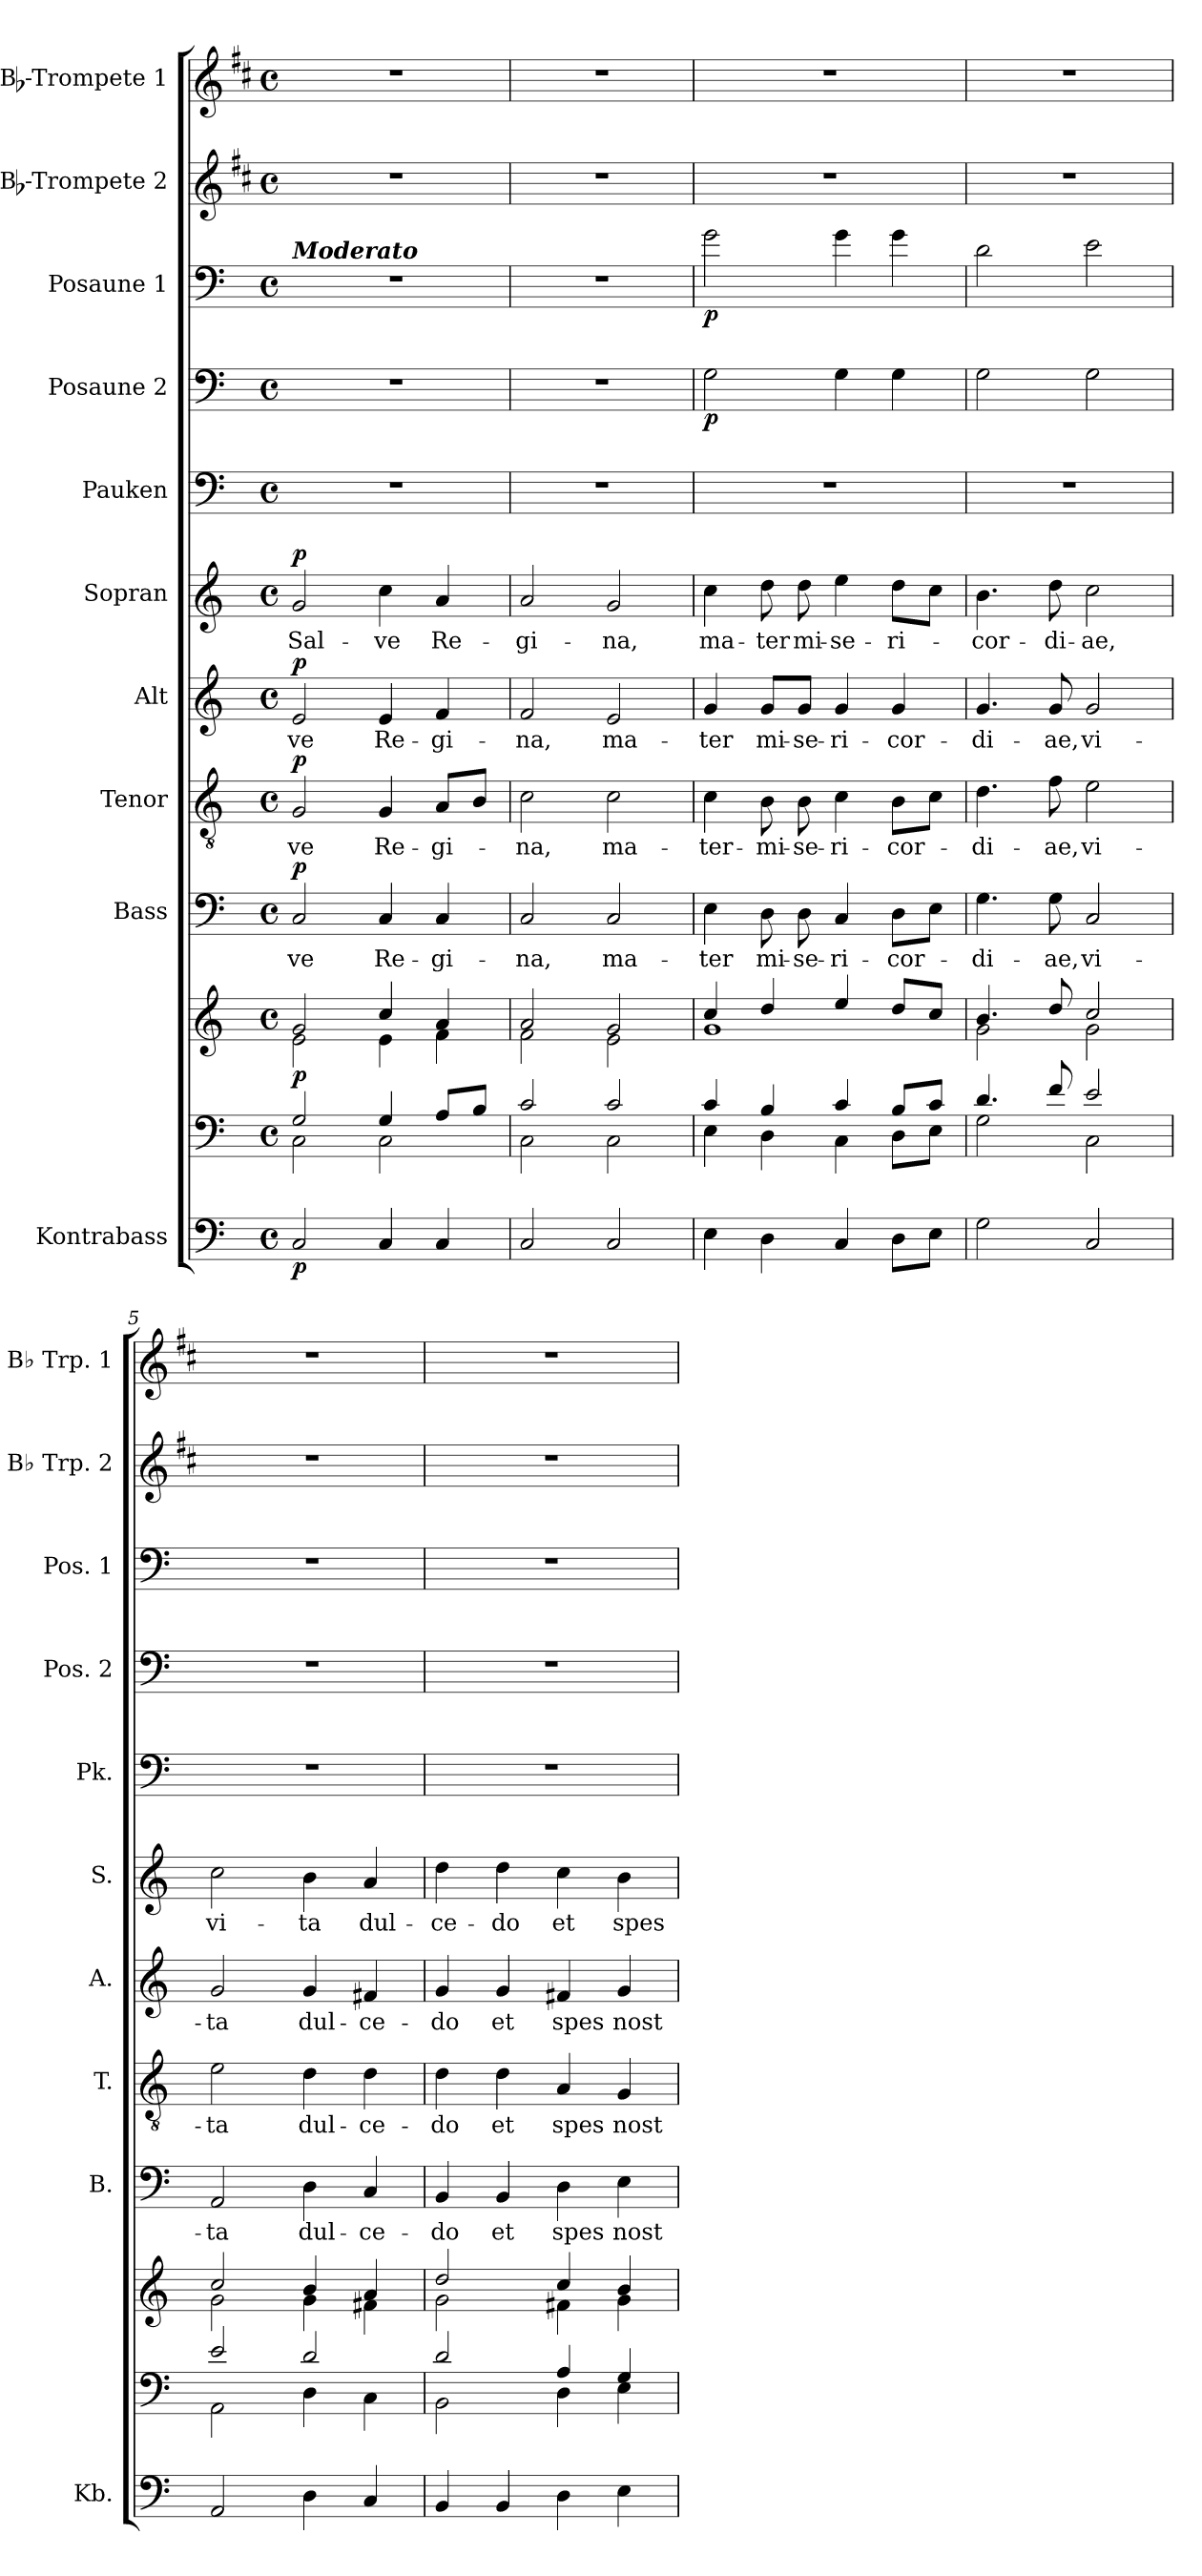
**kern	**dynam	**kern	**kern	**dynam	**kern	**text	**dynam	**kern	**text	**dynam	**kern	**text	**dynam	**kern	**text	**dynam	**kern	**kern	**dynam	**kern	**dynam	**kern	**kern
*part11	*part11	*part10	*part10	*part10	*part9	*part9	*part9	*part8	*part8	*part8	*part7	*part7	*part7	*part6	*part6	*part6	*part5	*part4	*part4	*part3	*part3	*part2	*part1
*staff12	*staff12	*staff11	*staff10	*staff10/11	*staff9	*staff9	*staff9	*staff8	*staff8	*staff8	*staff7	*staff7	*staff7	*staff6	*staff6	*staff6	*staff5	*staff4	*staff4	*staff3	*staff3	*staff2	*staff1
*I"Kontrabass	*	*	*	*	*I"Bass	*	*	*I"Tenor	*	*	*I"Alt	*	*	*I"Sopran	*	*	*I"Pauken	*I"Posaune 2	*	*I"Posaune 1	*	*I"Bb-Trompete 2	*I"Bb-Trompete 1
*I'Kb.	*	*	*	*	*I'B.	*	*	*I'T.	*	*	*I'A.	*	*	*I'S.	*	*	*I'Pk.	*I'Pos. 2	*	*I'Pos. 1	*	*I'Bb Trp. 2	*I'Bb Trp. 1
*clefF4	*	*clefF4	*clefG2	*	*clefF4	*	*	*clefGv2	*	*	*clefG2	*	*	*clefG2	*	*	*clefF4	*clefF4	*	*clefF4	*	*clefG2	*clefG2
*ITrd7c12	*	*	*	*	*	*	*	*	*	*	*	*	*	*	*	*	*	*	*	*	*	*ITrd1c2	*ITrd1c2
*k[]	*	*k[]	*k[]	*	*k[]	*	*	*k[]	*	*	*k[]	*	*	*k[]	*	*	*k[]	*k[]	*	*k[]	*	*k[]	*k[]
*C:	*	*C:	*C:	*	*C:	*	*	*C:	*	*	*C:	*	*	*C:	*	*	*C:	*C:	*	*C:	*	*C:	*C:
*M4/4	*	*M4/4	*M4/4	*	*M4/4	*	*	*M4/4	*	*	*M4/4	*	*	*M4/4	*	*	*M4/4	*M4/4	*	*M4/4	*	*M4/4	*M4/4
*met(c)	*	*met(c)	*met(c)	*	*met(c)	*	*	*met(c)	*	*	*met(c)	*	*	*met(c)	*	*	*met(c)	*met(c)	*	*met(c)	*	*met(c)	*met(c)
=1	=1	=1	=1	=1	=1	=1	=1	=1	=1	=1	=1	=1	=1	=1	=1	=1	=1	=1	=1	=1	=1	=1	=1
*	*	*^	*^	*	*	*	*	*	*	*	*	*	*	*	*	*	*	*	*	*	*	*	*
!	!	!	!	!	!	!	!	!	!	!	!	!	!	!	!	!	!	!	!	!	!	!LO:TX:a:Bi:t=Moderato	!	!	!
!	!LO:DY:b	!	!	!	!	!LO:DY:b	!	!LO:LY:b	!LO:DY:a	!	!LO:LY:b	!LO:DY:a	!	!LO:LY:b	!LO:DY:a	!	!LO:LY:b	!LO:DY:a	!	!	!	!	!	!	!
2CC/	p	2G/	2C\	2g/	2e\	p	2C/	ve	p	2G/	ve	p	2e/	ve	p	2g/	Sal-	p	1r	1r	.	1r	.	1r	1r
!	!	!	!	!	!	!	!	!LO:LY:b	!	!	!LO:LY:b	!	!	!LO:LY:b	!	!	!LO:LY:b	!	!	!	!	!	!	!	!
4CC/	.	4G/	2C\	4cc/	4e\	.	4C/	Re-	.	4G/	Re-	.	4e/	Re-	.	4cc\	-ve	.	.	.	.	.	.	.	.
!	!	!	!	!	!	!	!	!LO:LY:b	!	!	!LO:LY:b	!	!	!LO:LY:b	!	!	!LO:LY:b	!	!	!	!	!	!	!	!
4CC/	.	8A/L	.	4a/	4f\	.	4C/	-gi-	.	8A/L	-gi-	.	4f/	-gi-	.	4a/	Re-	.	.	.	.	.	.	.	.
.	.	8B/J	.	.	.	.	.	.	.	8B/J	.	.	.	.	.	.	.	.	.	.	.	.	.	.	.
=2	=2	=2	=2	=2	=2	=2	=2	=2	=2	=2	=2	=2	=2	=2	=2	=2	=2	=2	=2	=2	=2	=2	=2	=2	=2
!	!	!	!	!	!	!	!	!LO:LY:b	!	!	!LO:LY:b	!	!	!LO:LY:b	!	!	!LO:LY:b	!	!	!	!	!	!	!	!
2CC/	.	2c/	2C\	2a/	2f\	.	2C/	-na,	.	2c\	-na,	.	2f/	-na,	.	2a/	-gi-	.	1r	1r	.	1r	.	1r	1r
!	!	!	!	!	!	!	!	!LO:LY:b	!	!	!LO:LY:b	!	!	!LO:LY:b	!	!	!LO:LY:b	!	!	!	!	!	!	!	!
2CC/	.	2c/	2C\	2g/	2e\	.	2C/	ma-	.	2c\	ma-	.	2e/	ma-	.	2g/	-na,	.	.	.	.	.	.	.	.
=3	=3	=3	=3	=3	=3	=3	=3	=3	=3	=3	=3	=3	=3	=3	=3	=3	=3	=3	=3	=3	=3	=3	=3	=3	=3
!	!	!	!	!	!	!	!	!LO:LY:b	!	!	!LO:LY:b	!	!	!LO:LY:b	!	!	!LO:LY:b	!	!	!	!LO:DY:b	!	!LO:DY:b	!	!
4EE\	.	4c/	4E\	4cc/	1g	.	4E\	-ter	.	4c\	-ter-	.	4g/	-ter	.	4cc\	ma-	.	1r	2G\	p	2g\	p	1r	1r
!	!	!	!	!	!	!	!	!LO:LY:b	!	!	!LO:LY:b	!	!	!LO:LY:b	!	!	!LO:LY:b	!	!	!	!	!	!	!	!
4DD\	.	4B/	4D\	4dd/	.	.	8D\	mi-	.	8B\	-mi-	.	8g/L	mi-	.	8dd\	-ter	.	.	.	.	.	.	.	.
!	!	!	!	!	!	!	!	!LO:LY:b	!	!	!LO:LY:b	!	!	!LO:LY:b	!	!	!LO:LY:b	!	!	!	!	!	!	!	!
.	.	.	.	.	.	.	8D\	-se-	.	8B\	-se-	.	8g/J	-se-	.	8dd\	mi-	.	.	.	.	.	.	.	.
!	!	!	!	!	!	!	!	!LO:LY:b	!	!	!LO:LY:b	!	!	!LO:LY:b	!	!	!LO:LY:b	!	!	!	!	!	!	!	!
4CC/	.	4c/	4C\	4ee/	.	.	4C/	-ri-	.	4c\	-ri-	.	4g/	-ri-	.	4ee\	-se-	.	.	4G\	.	4g\	.	.	.
!	!	!	!	!	!	!	!	!LO:LY:b	!	!	!LO:LY:b	!	!	!LO:LY:b	!	!	!LO:LY:b	!	!	!	!	!	!	!	!
8DD\L	.	8B/L	8D\L	8dd/L	.	.	8D\L	-cor-	.	8B\L	-cor-	.	4g/	-cor-	.	8dd\L	-ri-	.	.	4G\	.	4g\	.	.	.
8EE\J	.	8c/J	8E\J	8cc/J	.	.	8E\J	.	.	8c\J	.	.	.	.	.	8cc\J	.	.	.	.	.	.	.	.	.
=4	=4	=4	=4	=4	=4	=4	=4	=4	=4	=4	=4	=4	=4	=4	=4	=4	=4	=4	=4	=4	=4	=4	=4	=4	=4
!	!	!	!	!	!	!	!	!LO:LY:b	!	!	!LO:LY:b	!	!	!LO:LY:b	!	!	!LO:LY:b	!	!	!	!	!	!	!	!
2GG\	.	4.d/	2G\	4.b/	2g\	.	4.G\	-di-	.	4.d\	-di-	.	4.g/	-di-	.	4.b\	-cor-	.	1r	2G\	.	2d\	.	1r	1r
!	!	!	!	!	!	!	!	!LO:LY:b	!	!	!LO:LY:b	!	!	!LO:LY:b	!	!	!LO:LY:b	!	!	!	!	!	!	!	!
.	.	8f/	.	8dd/	.	.	8G\	-ae,	.	8f\	-ae,	.	8g/	-ae,	.	8dd\	-di-	.	.	.	.	.	.	.	.
!	!	!	!	!	!	!	!	!LO:LY:b	!	!	!LO:LY:b	!	!	!LO:LY:b	!	!	!LO:LY:b	!	!	!	!	!	!	!	!
2CC/	.	2e/	2C\	2cc/	2g\	.	2C/	vi-	.	2e\	vi-	.	2g/	vi-	.	2cc\	-ae,	.	.	2G\	.	2e\	.	.	.
=5	=5	=5	=5	=5	=5	=5	=5	=5	=5	=5	=5	=5	=5	=5	=5	=5	=5	=5	=5	=5	=5	=5	=5	=5	=5
!	!	!	!	!	!	!	!	!LO:LY:b	!	!	!LO:LY:b	!	!	!LO:LY:b	!	!	!LO:LY:b	!	!	!	!	!	!	!	!
2AAA/	.	2e/	2AA\	2cc/	2g\	.	2AA/	-ta	.	2e\	-ta	.	2g/	-ta	.	2cc\	vi-	.	1r	1r	.	1r	.	1r	1r
!	!	!	!	!	!	!	!	!LO:LY:b	!	!	!LO:LY:b	!	!	!LO:LY:b	!	!	!LO:LY:b	!	!	!	!	!	!	!	!
4DD\	.	2d/	4D\	4b/	4g\	.	4D\	dul-	.	4d\	dul-	.	4g/	dul-	.	4b\	-ta	.	.	.	.	.	.	.	.
!	!	!	!	!	!	!	!	!LO:LY:b	!	!	!LO:LY:b	!	!	!LO:LY:b	!	!	!LO:LY:b	!	!	!	!	!	!	!	!
4CC/	.	.	4C\	4a/	4f#X\	.	4C/	-ce-	.	4d\	-ce-	.	4f#X/	-ce-	.	4a/	dul-	.	.	.	.	.	.	.	.
=6	=6	=6	=6	=6	=6	=6	=6	=6	=6	=6	=6	=6	=6	=6	=6	=6	=6	=6	=6	=6	=6	=6	=6	=6	=6
!	!	!	!	!	!	!	!	!LO:LY:b	!	!	!LO:LY:b	!	!	!LO:LY:b	!	!	!LO:LY:b	!	!	!	!	!	!	!	!
4BBB/	.	2d/	2BB\	2dd/	2g\	.	4BB/	-do	.	4d\	-do	.	4g/	-do	.	4dd\	-ce-	.	1r	1r	.	1r	.	1r	1r
!	!	!	!	!	!	!	!	!LO:LY:b	!	!	!LO:LY:b	!	!	!LO:LY:b	!	!	!LO:LY:b	!	!	!	!	!	!	!	!
4BBB/	.	.	.	.	.	.	4BB/	et	.	4d\	et	.	4g/	et	.	4dd\	-do	.	.	.	.	.	.	.	.
!	!	!	!	!	!	!	!	!LO:LY:b	!	!	!LO:LY:b	!	!	!LO:LY:b	!	!	!LO:LY:b	!	!	!	!	!	!	!	!
4DD\	.	4A/	4D\	4cc/	4f#X\	.	4D\	spes	.	4A/	spes	.	4f#X/	spes	.	4cc\	et	.	.	.	.	.	.	.	.
!	!	!	!	!	!	!	!	!LO:LY:b	!	!	!LO:LY:b	!	!	!LO:LY:b	!	!	!LO:LY:b	!	!	!	!	!	!	!	!
4EE\	.	4G/	4E\	4b/	4g\	.	4E\	nost-	.	4G/	nost-	.	4g/	nost-	.	4b\	spes	.	.	.	.	.	.	.	.
*	*	*v	*v	*	*	*	*	*	*	*	*	*	*	*	*	*	*	*	*	*	*	*	*	*	*
*	*	*	*v	*v	*	*	*	*	*	*	*	*	*	*	*	*	*	*	*	*	*	*	*	*
=	=	=	=	=	=	=	=	=	=	=	=	=	=	=	=	=	=	=	=	=	=	=	=
*-	*-	*-	*-	*-	*-	*-	*-	*-	*-	*-	*-	*-	*-	*-	*-	*-	*-	*-	*-	*-	*-	*-	*-
